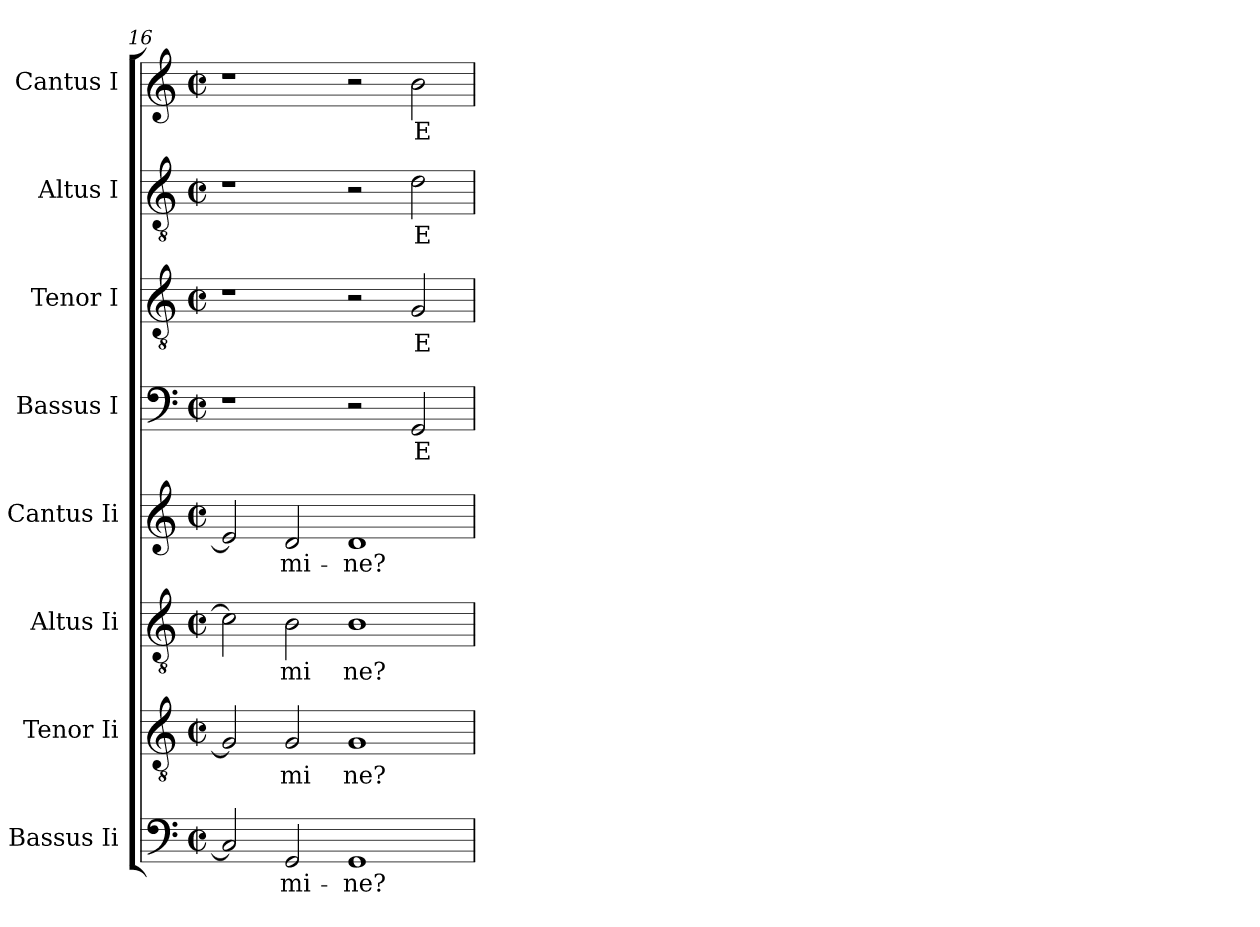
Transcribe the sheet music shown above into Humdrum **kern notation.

**kern	**text	**kern	**text	**kern	**text	**kern	**text	**kern	**text	**kern	**text	**kern	**text	**kern	**text
*part8	*part8	*part7	*part7	*part6	*part6	*part5	*part5	*part4	*part4	*part3	*part3	*part2	*part2	*part1	*part1
*staff8	*staff8	*staff7	*staff7	*staff6	*staff6	*staff5	*staff5	*staff4	*staff4	*staff3	*staff3	*staff2	*staff2	*staff1	*staff1
*I"Bassus Ii	*	*I"Tenor Ii	*	*I"Altus Ii	*	*I"Cantus Ii	*	*I"Bassus I	*	*I"Tenor I	*	*I"Altus I	*	*I"Cantus I	*
*clefF4	*	*clefGv2	*	*clefGv2	*	*clefG2	*	*clefF4	*	*clefGv2	*	*clefGv2	*	*clefG2	*
*M2/2	*	*M2/2	*	*M2/2	*	*M2/2	*	*M2/2	*	*M2/2	*	*M2/2	*	*M2/2	*
*met(c|)	*	*met(c|)	*	*met(c|)	*	*met(c|)	*	*met(c|)	*	*met(c|)	*	*met(c|)	*	*met(c|)	*
=16	=16	=16	=16	=16	=16	=16	=16	=16	=16	=16	=16	=16	=16	=16	=16
2C/]	.	2G/]	.	2c\]	.	2e/]	.	1r	.	1r	.	1r	.	1r	.
!	!LO:LY:b:cj	!	!LO:LY:b:cj	!	!LO:LY:b:cj	!	!LO:LY:b:cj	!	!	!	!	!	!	!	!
2GG/	-mi-	2G/	mi	2B\	mi	2d/	-mi-	.	.	.	.	.	.	.	.
!	!LO:LY:b:cj	!	!LO:LY:b:cj	!	!LO:LY:b:cj	!	!LO:LY:b:cj	!	!	!	!	!	!	!	!
1GG	-ne?	1G	ne?	1B	ne?	1d	-ne?	2r	.	2r	.	2r	.	2r	.
!	!	!	!	!	!	!	!	!	!LO:LY:b:cj	!	!LO:LY:b:cj	!	!LO:LY:b:cj	!	!LO:LY:b:cj
.	.	.	.	.	.	.	.	2GG/	E	2G/	E	2d\	E-	2b\	E
=	=	=	=	=	=	=	=	=	=	=	=	=	=	=	=
*-	*-	*-	*-	*-	*-	*-	*-	*-	*-	*-	*-	*-	*-	*-	*-
